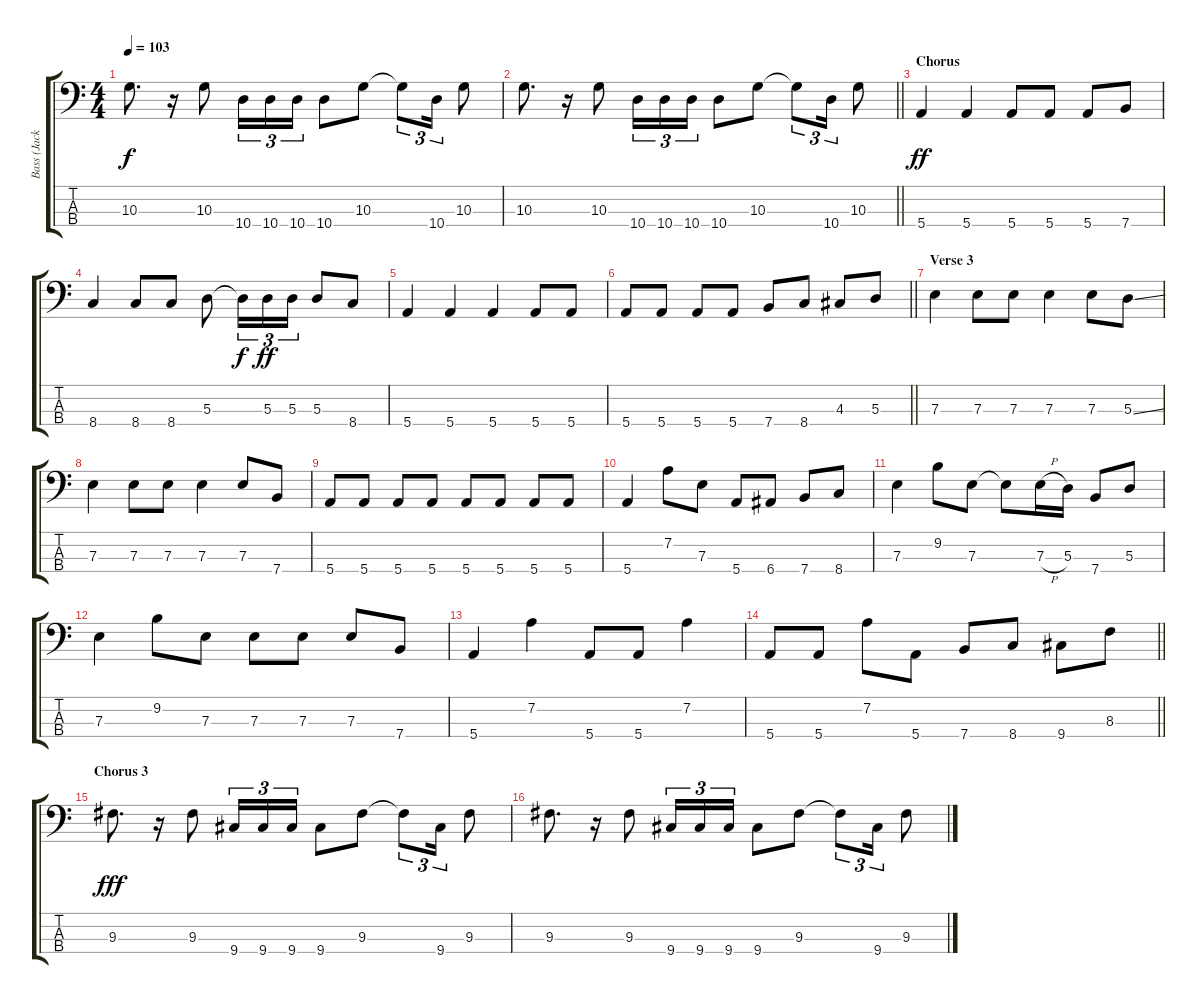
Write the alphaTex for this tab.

\track ("Bass (Jack Casady)" "Bass (Jack") {instrument electricbassfinger}
\staff {score tabs}
\tuning (G2 D2 A1 E1) {hide}
\ts (4 4)
\tempo 103
\clef f4
\ks c
10.3.8{d dy f} r.16 10.3.8 10.4.16{tu (3 2)} 10.4.16{tu (3 2)} 10.4.16{tu (3 2)} 10.4.8 10.3.8 10.3{t}.8{tu (3 2)} 10.4.16{tu (3 2)} 10.3.8 |
\barLineRight lightlight
10.3.8{d} r.16 10.3.8 10.4.16{tu (3 2)} 10.4.16{tu (3 2)} 10.4.16{tu (3 2)} 10.4.8 10.3.8 10.3{t}.8{tu (3 2)} 10.4.16{tu (3 2)} 10.3.8 |
\section ("" "Chorus")
5.4.4{dy ff} 5.4.4 5.4.8 5.4.8 5.4.8 7.4.8 |
8.4.4 8.4.8 8.4.8 5.3.8 5.3{t}.16{tu (3 2) dy f} 5.3.16{tu (3 2) dy ff} 5.3.16{tu (3 2)} 5.3.8 8.4.8 |
5.4.4 5.4.4 5.4.4 5.4.8 5.4.8 |
\barLineRight lightlight
5.4.8 5.4.8 5.4.8 5.4.8 7.4.8 8.4.8 4.3.8 5.3.8 |
\section ("" "Verse 3")
7.3.4 7.3.8 7.3.8 7.3.4 7.3.8 5.3{ss}.8 |
7.3.4 7.3.8 7.3.8 7.3.4 7.3.8 7.4.8 |
5.4.8 5.4.8 5.4.8 5.4.8 5.4.8 5.4.8 5.4.8 5.4.8 |
5.4.4 7.2.8 7.3.8 5.4.8 6.4.8 7.4.8 8.4.8 |
7.3.4 9.2.8 7.3.8 7.3{t}.8 7.3{h}.16 5.3.16 7.4.8 5.3.8 |
7.3.4 9.2.8 7.3.8 7.3.8 7.3.8 7.3.8 7.4.8 |
5.4.4 7.2.4 5.4.8 5.4.8 7.2.4 |
\barLineRight lightlight
5.4.8 5.4.8 7.2.8 5.4.8 7.4.8 8.4.8 9.4.8 8.3.8 |
\section ("" "Chorus 3")
9.3.8{d dy fff} r.16 9.3.8 9.4.16{tu (3 2)} 9.4.16{tu (3 2)} 9.4.16{tu (3 2)} 9.4.8 9.3.8 9.3{t}.8{tu (3 2)} 9.4.16{tu (3 2)} 9.3.8 |
9.3.8{d} r.16 9.3.8 9.4.16{tu (3 2)} 9.4.16{tu (3 2)} 9.4.16{tu (3 2)} 9.4.8 9.3.8 9.3{t}.8{tu (3 2)} 9.4.16{tu (3 2)} 9.3.8
